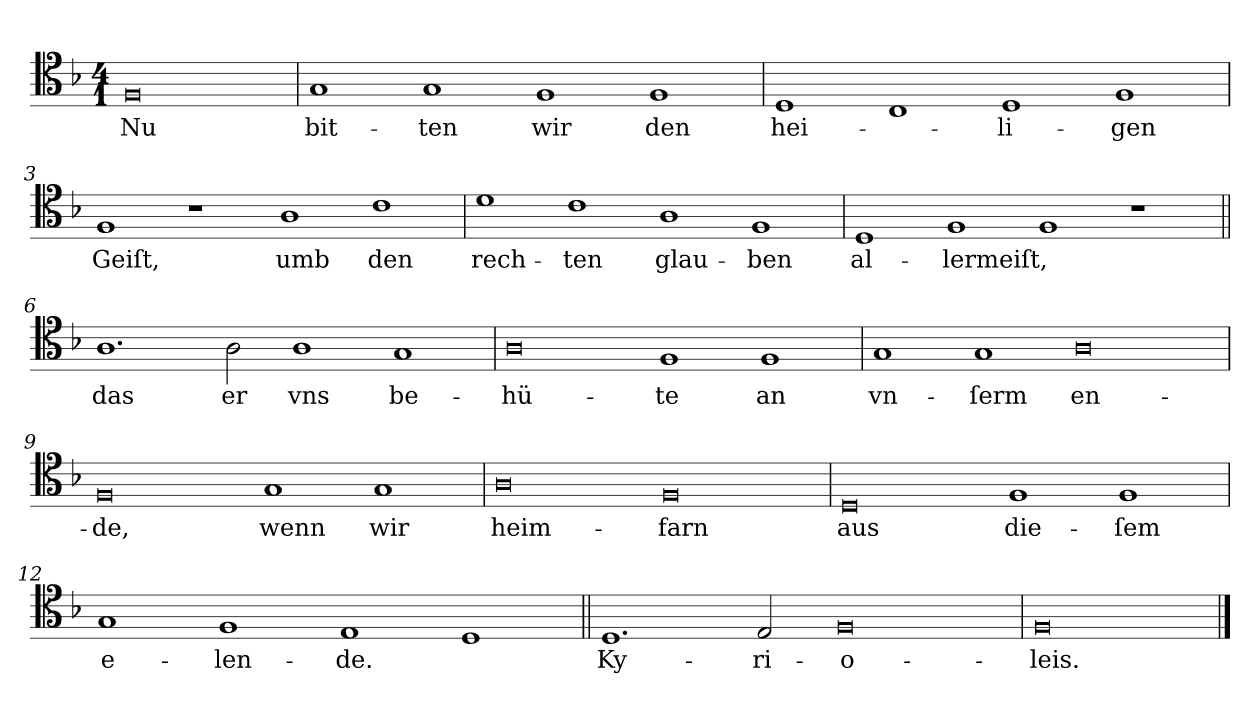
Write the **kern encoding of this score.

**kern	**text
*part1	*part1
*staff1	*staff1
*clefC4	*
*k[b-]	*
*F:	*
*M4/1	*
=	=
0F	Nu
=1	=1
1G	bit-
1G	-ten
1F	wir
1F	den
=2	=2
1D	hei-
1C	.
1D	-li-
1F	-gen
=3	=3
1F	Geiſt,
1r	.
1A	umb
1c	den
=4	=4
1d	rech-
1c	-ten
1A	glau-
1F	-ben
=5	=5
1D	al-
1F	-lermeiſt,
1F	.
1r	.
=6||	=6||
1.A	das
2A	er
1A	vns
1G	be-
=7	=7
0A	-hü-
1F	-te
1F	an
=8	=8
1G	vn-
1G	-ſerm
0A	en-
=9	=9
0F	-de,
1G	wenn
1G	wir
=10	=10
0A	heim-
0F	-farn
=11	=11
0D	aus
1F	die-
1F	-ſem
=12	=12
1G	e-
1F	-len-
1E	-de.
1D	.
=13||	=13||
1.D	Ky-
2E	-ri-
0F	-o-
=14	=14
0F/	-leis.
==	==
*-	*-
